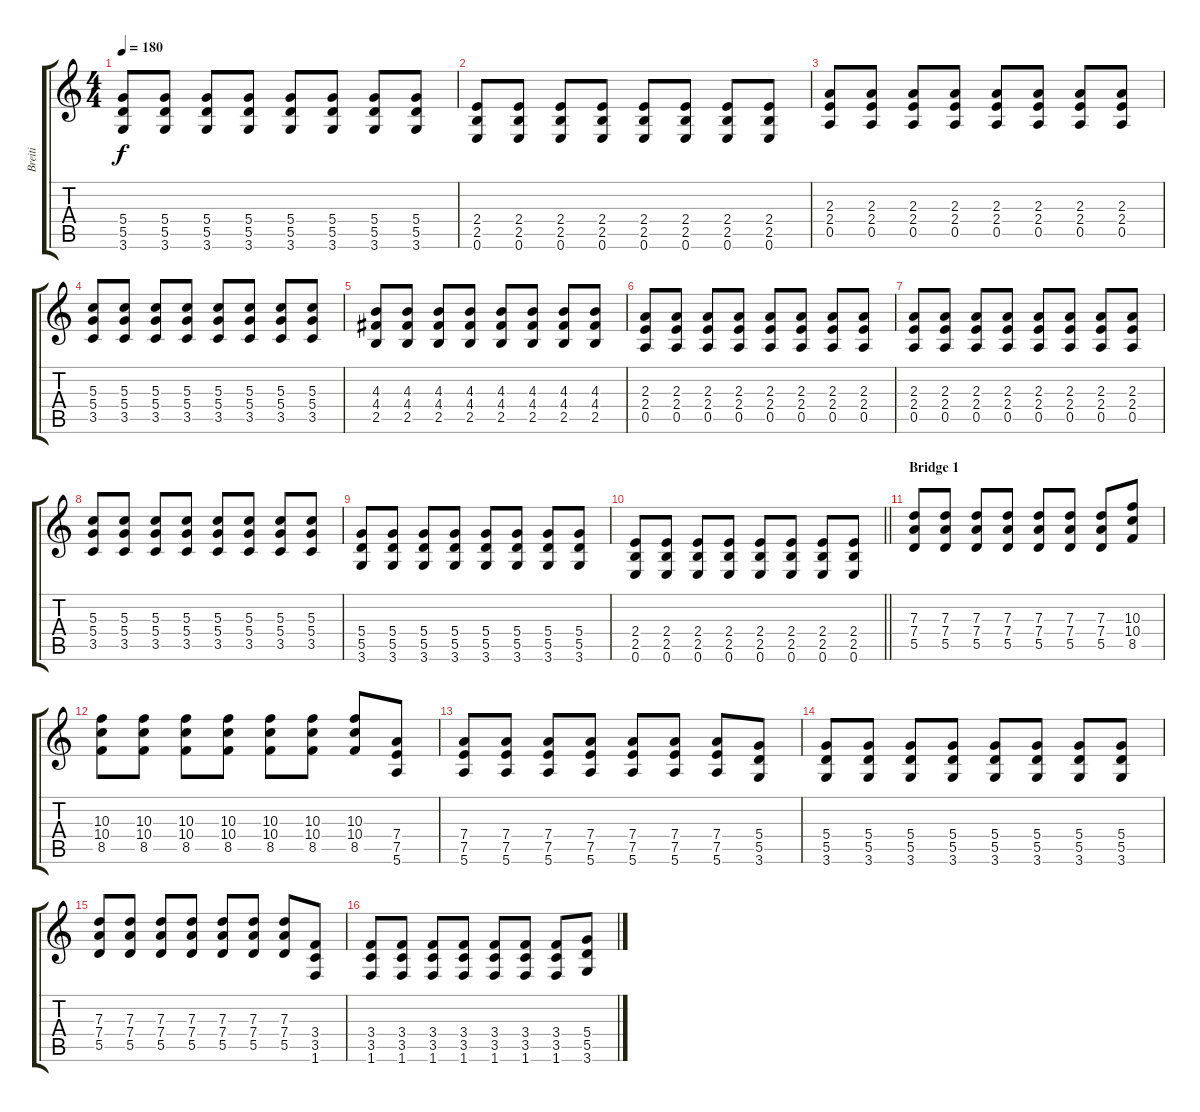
\track ("Breiti" "Breiti") {instrument distortionguitar}
\staff {score tabs}
\tuning (E4 B3 G3 D3 A2 E2) {hide}
\ts (4 4)
\tempo 180
\clef g2
\ks c
(5.4 5.5 3.6).8{dy f} (5.4 5.5 3.6).8 (5.4 5.5 3.6).8 (5.4 5.5 3.6).8 (5.4 5.5 3.6).8 (5.4 5.5 3.6).8 (5.4 5.5 3.6).8 (5.4 5.5 3.6).8 |
(2.4 2.5 0.6).8 (2.4 2.5 0.6).8 (2.4 2.5 0.6).8 (2.4 2.5 0.6).8 (2.4 2.5 0.6).8 (2.4 2.5 0.6).8 (2.4 2.5 0.6).8 (2.4 2.5 0.6).8 |
(2.3 2.4 0.5).8 (2.3 2.4 0.5).8 (2.3 2.4 0.5).8 (2.3 2.4 0.5).8 (2.3 2.4 0.5).8 (2.3 2.4 0.5).8 (2.3 2.4 0.5).8 (2.3 2.4 0.5).8 |
(5.3 5.4 3.5).8 (5.3 5.4 3.5).8 (5.3 5.4 3.5).8 (5.3 5.4 3.5).8 (5.3 5.4 3.5).8 (5.3 5.4 3.5).8 (5.3 5.4 3.5).8 (5.3 5.4 3.5).8 |
(4.3 4.4 2.5).8 (4.3 4.4 2.5).8 (4.3 4.4 2.5).8 (4.3 4.4 2.5).8 (4.3 4.4 2.5).8 (4.3 4.4 2.5).8 (4.3 4.4 2.5).8 (4.3 4.4 2.5).8 |
(2.3 2.4 0.5).8 (2.3 2.4 0.5).8 (2.3 2.4 0.5).8 (2.3 2.4 0.5).8 (2.3 2.4 0.5).8 (2.3 2.4 0.5).8 (2.3 2.4 0.5).8 (2.3 2.4 0.5).8 |
(2.3 2.4 0.5).8 (2.3 2.4 0.5).8 (2.3 2.4 0.5).8 (2.3 2.4 0.5).8 (2.3 2.4 0.5).8 (2.3 2.4 0.5).8 (2.3 2.4 0.5).8 (2.3 2.4 0.5).8 |
(5.3 5.4 3.5).8 (5.3 5.4 3.5).8 (5.3 5.4 3.5).8 (5.3 5.4 3.5).8 (5.3 5.4 3.5).8 (5.3 5.4 3.5).8 (5.3 5.4 3.5).8 (5.3 5.4 3.5).8 |
(5.4 5.5 3.6).8 (5.4 5.5 3.6).8 (5.4 5.5 3.6).8 (5.4 5.5 3.6).8 (5.4 5.5 3.6).8 (5.4 5.5 3.6).8 (5.4 5.5 3.6).8 (5.4 5.5 3.6).8 |
\barLineRight lightlight
(2.4 2.5 0.6).8 (2.4 2.5 0.6).8 (2.4 2.5 0.6).8 (2.4 2.5 0.6).8 (2.4 2.5 0.6).8 (2.4 2.5 0.6).8 (2.4 2.5 0.6).8 (2.4 2.5 0.6).8 |
\section ("" "Bridge 1")
(7.3 7.4 5.5).8 (7.3 7.4 5.5).8 (7.3 7.4 5.5).8 (7.3 7.4 5.5).8 (7.3 7.4 5.5).8 (7.3 7.4 5.5).8 (7.3 7.4 5.5).8 (10.3 10.4 8.5).8 |
(10.3 10.4 8.5).8 (10.3 10.4 8.5).8 (10.3 10.4 8.5).8 (10.3 10.4 8.5).8 (10.3 10.4 8.5).8 (10.3 10.4 8.5).8 (10.3 10.4 8.5).8 (7.4 7.5 5.6).8 |
(7.4 7.5 5.6).8 (7.4 7.5 5.6).8 (7.4 7.5 5.6).8 (7.4 7.5 5.6).8 (7.4 7.5 5.6).8 (7.4 7.5 5.6).8 (7.4 7.5 5.6).8 (5.4 5.5 3.6).8 |
(5.4 5.5 3.6).8 (5.4 5.5 3.6).8 (5.4 5.5 3.6).8 (5.4 5.5 3.6).8 (5.4 5.5 3.6).8 (5.4 5.5 3.6).8 (5.4 5.5 3.6).8 (5.4 5.5 3.6).8 |
(7.3 7.4 5.5).8 (7.3 7.4 5.5).8 (7.3 7.4 5.5).8 (7.3 7.4 5.5).8 (7.3 7.4 5.5).8 (7.3 7.4 5.5).8 (7.3 7.4 5.5).8 (3.4 3.5 1.6).8 |
(3.4 3.5 1.6).8 (3.4 3.5 1.6).8 (3.4 3.5 1.6).8 (3.4 3.5 1.6).8 (3.4 3.5 1.6).8 (3.4 3.5 1.6).8 (3.4 3.5 1.6).8 (5.4 5.5 3.6).8
